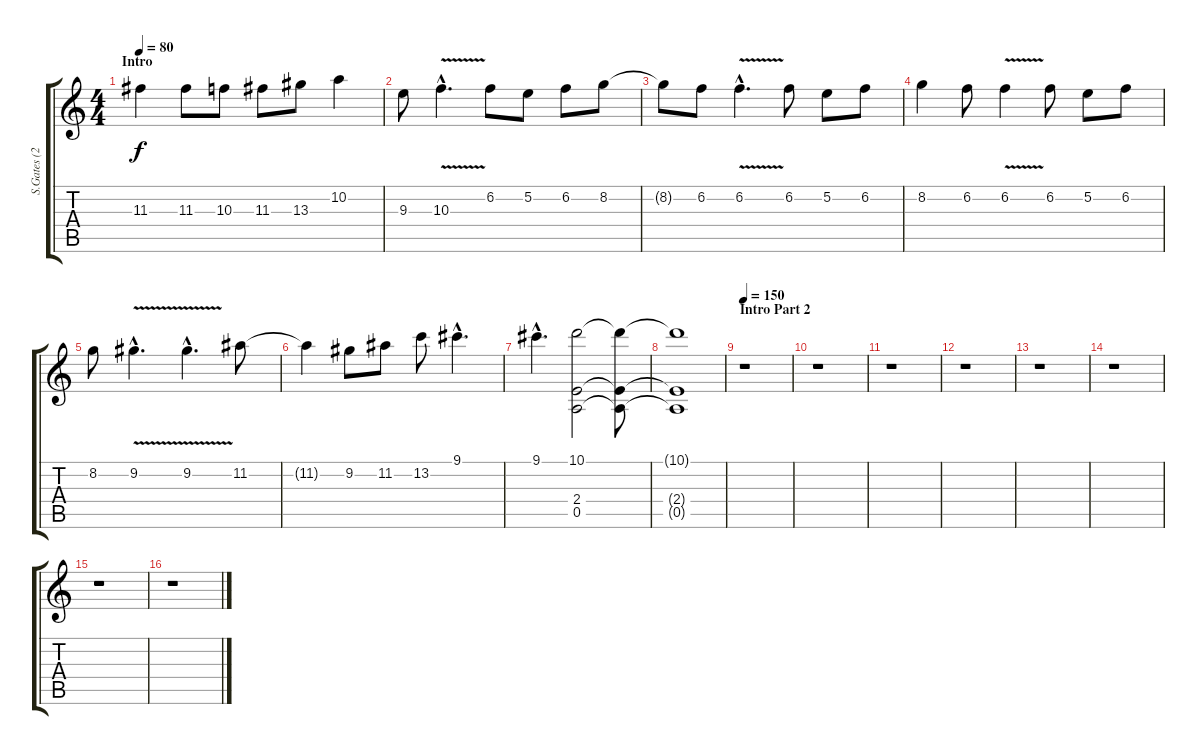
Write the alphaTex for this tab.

\track ("S.Gates (2)" "S.Gates (2") {instrument distortionguitar}
\staff {score tabs}
\tuning (E4 B3 G3 D3 A2 D2) {hide}
\ts (4 4)
\section ("" "Intro")
\tempo 80
\clef g2
\ks c
11.3.4{dy f volume 10 instrument brightacousticpiano} 11.3.8 10.3.8 11.3.8 13.3.8 10.2.4 |
9.3.8 10.3{v hac}.4{d} 6.2.8 5.2.8 6.2.8 8.2.8 |
8.2{t}.8 6.2.8 6.2{v hac}.4{d} 6.2.8 5.2.8 6.2.8 |
8.2.4 6.2.8 6.2{v}.4 6.2.8 5.2.8 6.2.8 |
8.2.8 9.2{v hac}.4{d volume 16} 9.2{v hac}.4{d} 11.2.8 |
11.2{t}.4 9.2.8 11.2.8 13.2.8 9.1{hac}.4{d} |
9.1{hac}.4{d} (10.1 2.4 0.5).2 (10.1{t} 2.4{t} 0.5{t}).8 |
(10.1{t} 2.4{t} 0.5{t}).1 |
\section ("" "Intro Part 2")
\tempo 150
r.1 |
r.1 |
r.1 |
r.1 |
r.1 |
r.1 |
r.1 |
r.1
